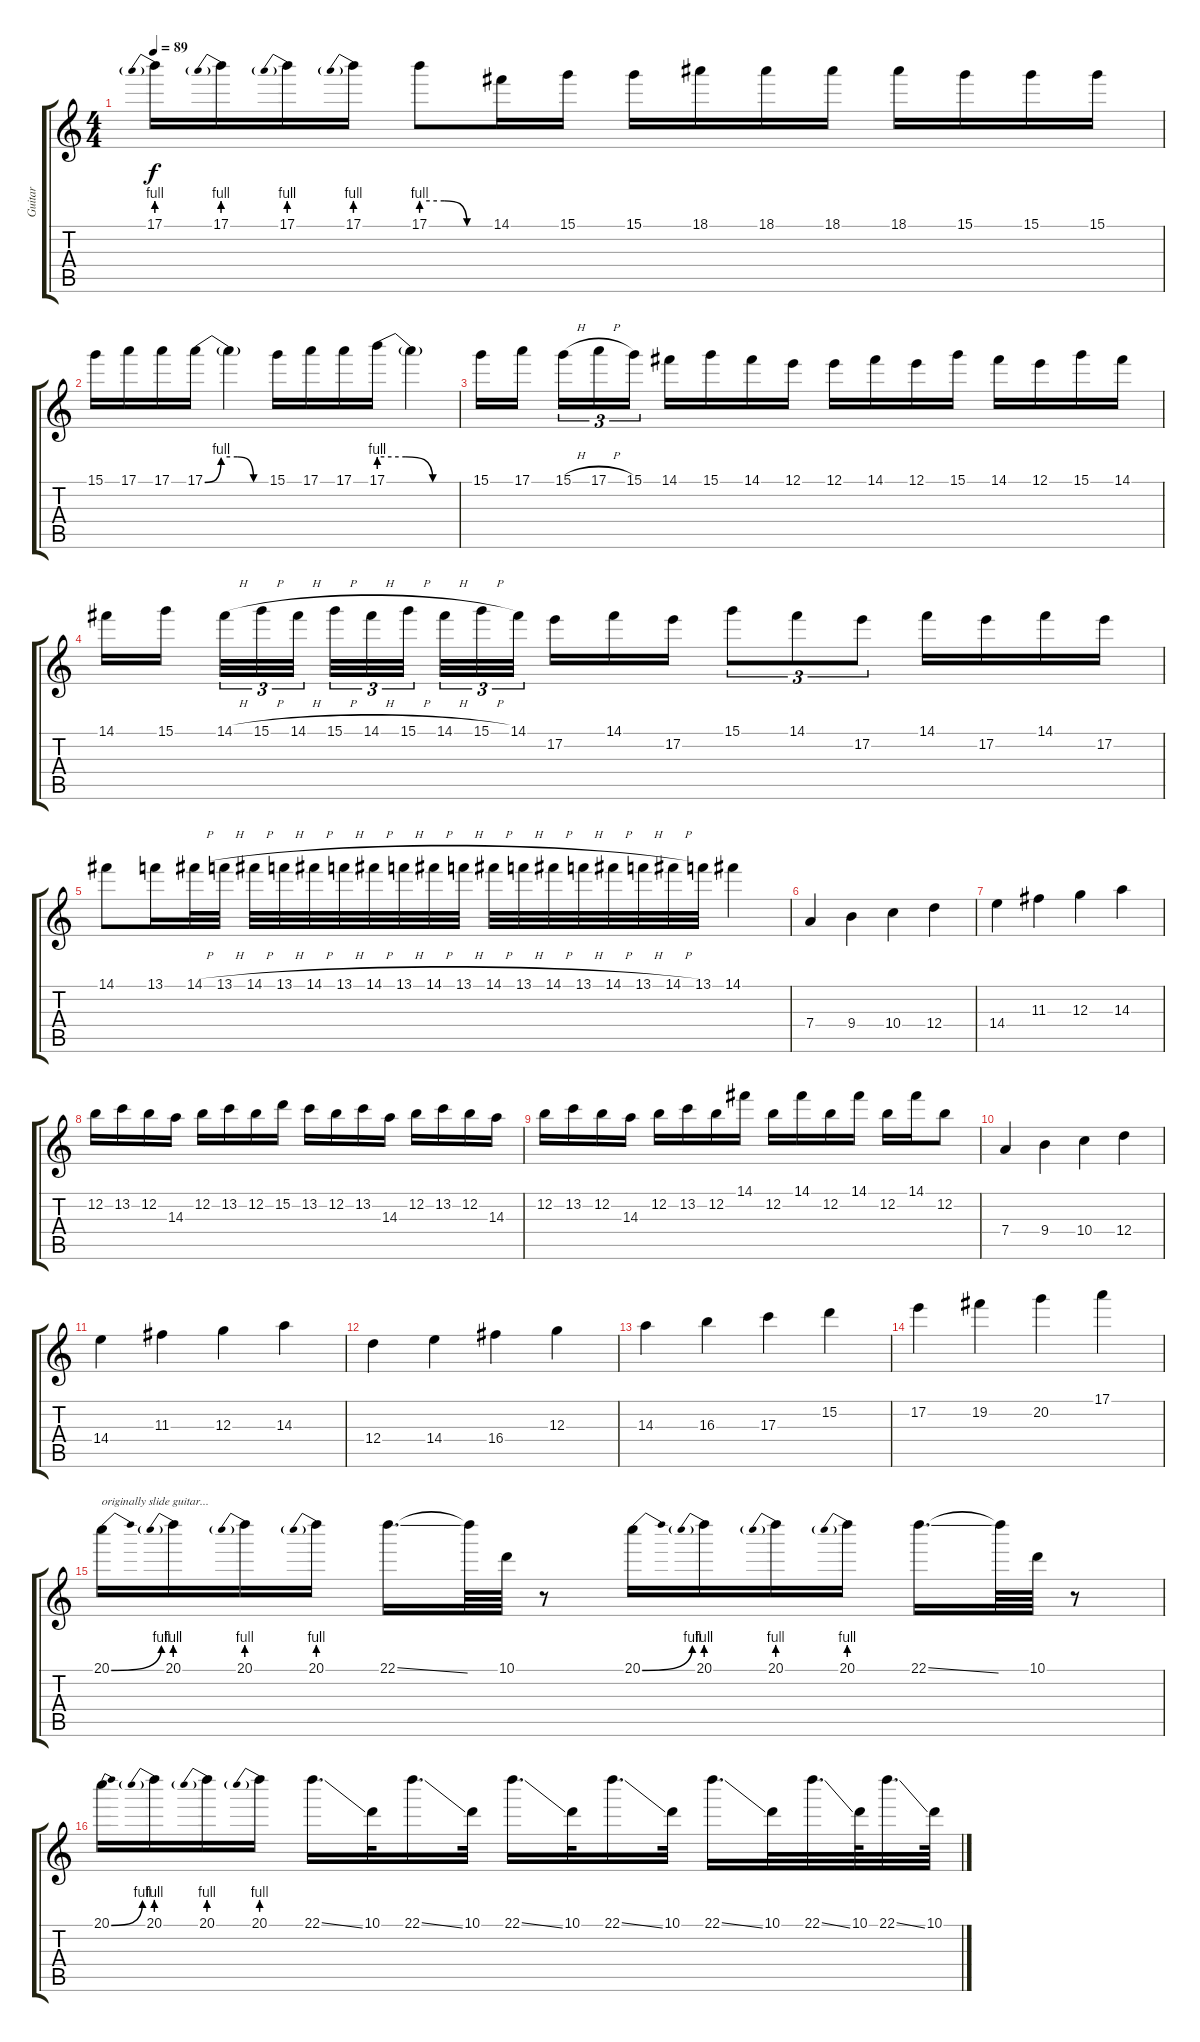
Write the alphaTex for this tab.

\track ("Guitar" "Guitar") {instrument overdrivenguitar}
\staff {score tabs}
\tuning (E4 B3 G3 D3 A2 E2) {hide}
\ts (4 4)
\tempo 89
\clef g2
\ks c
17.1{be (prebend 0 4 60 4)}.16{dy f} 17.1{be (prebend 0 4 60 4)}.16 17.1{be (prebend 0 4 60 4)}.16 17.1{be (prebend 0 4 60 4)}.16 17.1{be (custom 0 4 20 4 40 0 60 0)}.8 14.1.16 15.1.16 15.1.16 18.1.16 18.1.16 18.1.16 18.1.16 15.1.16 15.1.16 15.1.16 |
15.1.16 17.1.16 17.1.16 17.1{be (custom 0 0 15 4 30 4 45 0 60 0)}.16 17.1{t}.4 15.1.16 17.1.16 17.1.16 17.1{be (custom 0 4 20 4 40 0 60 0)}.16 17.1{t}.4 |
15.1.16 17.1.16{beam splitsecondary} 15.1{h}.16{tu (3 2)} 17.1{h}.16{tu (3 2)} 15.1.16{tu (3 2)} 14.1.16 15.1.16 14.1.16 12.1.16 12.1.16 14.1.16 12.1.16 15.1.16 14.1.16 12.1.16 15.1.16 14.1.16 |
14.1.16 15.1.16{beam splitsecondary} 14.1{h}.32{tu (3 2)} 15.1{h}.32{tu (3 2)} 14.1{h}.32{tu (3 2) beam splitsecondary} 15.1{h}.32{tu (3 2)} 14.1{h}.32{tu (3 2)} 15.1{h}.32{tu (3 2)} 14.1{h}.32{tu (3 2)} 15.1{h}.32{tu (3 2)} 14.1.32{tu (3 2) beam splitsecondary} 17.2.16 14.1.16 17.2.16 15.1.8{tu (3 2)} 14.1.8{tu (3 2)} 17.2.8{tu (3 2)} 14.1.16 17.2.16 14.1.16 17.2.16 |
14.1.8 13.1.16 14.1{h}.32 13.1{h}.32 14.1{h}.32 13.1{h}.32 14.1{h}.32 13.1{h}.32 14.1{h}.32 13.1{h}.32 14.1{h}.32 13.1{h}.32 14.1{h}.32 13.1{h}.32 14.1{h}.32 13.1{h}.32 14.1{h}.32 13.1{h}.32 14.1{h}.32 13.1.32 14.1.4 |
7.4.4 9.4.4 10.4.4 12.4.4 |
14.4.4 11.3.4 12.3.4 14.3.4 |
12.2.16 13.2.16 12.2.16 14.3.16 12.2.16 13.2.16 12.2.16 15.2.16 13.2.16 12.2.16 13.2.16 14.3.16 12.2.16 13.2.16 12.2.16 14.3.16 |
12.2.16 13.2.16 12.2.16 14.3.16 12.2.16 13.2.16 12.2.16 14.1.16 12.2.16 14.1.16 12.2.16 14.1.16 12.2.16 14.1.16 12.2.8 |
7.4.4 9.4.4 10.4.4 12.4.4 |
14.4.4 11.3.4 12.3.4 14.3.4 |
12.4.4 14.4.4 16.4.4 12.3.4 |
14.3.4 16.3.4 17.3.4 15.2.4 |
17.2.4 19.2.4 20.2.4 17.1.4 |
20.1{be (bend 0 0 60 4)}.16{txt "originally slide guitar..."} 20.1{be (prebend 0 4 60 4)}.16 20.1{be (prebend 0 4 60 4)}.16 20.1{be (prebend 0 4 60 4)}.16 22.1{ss}.16{d} 22.1{t}.64 10.1.64 r.8 20.1{be (bend 0 0 60 4)}.16 20.1{be (prebend 0 4 60 4)}.16 20.1{be (prebend 0 4 60 4)}.16 20.1{be (prebend 0 4 60 4)}.16 22.1{ss}.16{d} 22.1{t}.64 10.1.64 r.8 |
20.1{be (bend 0 0 60 4)}.16 20.1{be (prebend 0 4 60 4)}.16 20.1{be (prebend 0 4 60 4)}.16 20.1{be (prebend 0 4 60 4)}.16 22.1{ss}.16{d} 10.1.32 22.1{ss}.16{d} 10.1.32 22.1{ss}.16{d} 10.1.32 22.1{ss}.16{d} 10.1.32 22.1{ss}.16{d} 10.1.32 22.1{ss}.32{d} 10.1.64 22.1{ss}.32{d} 10.1.64
